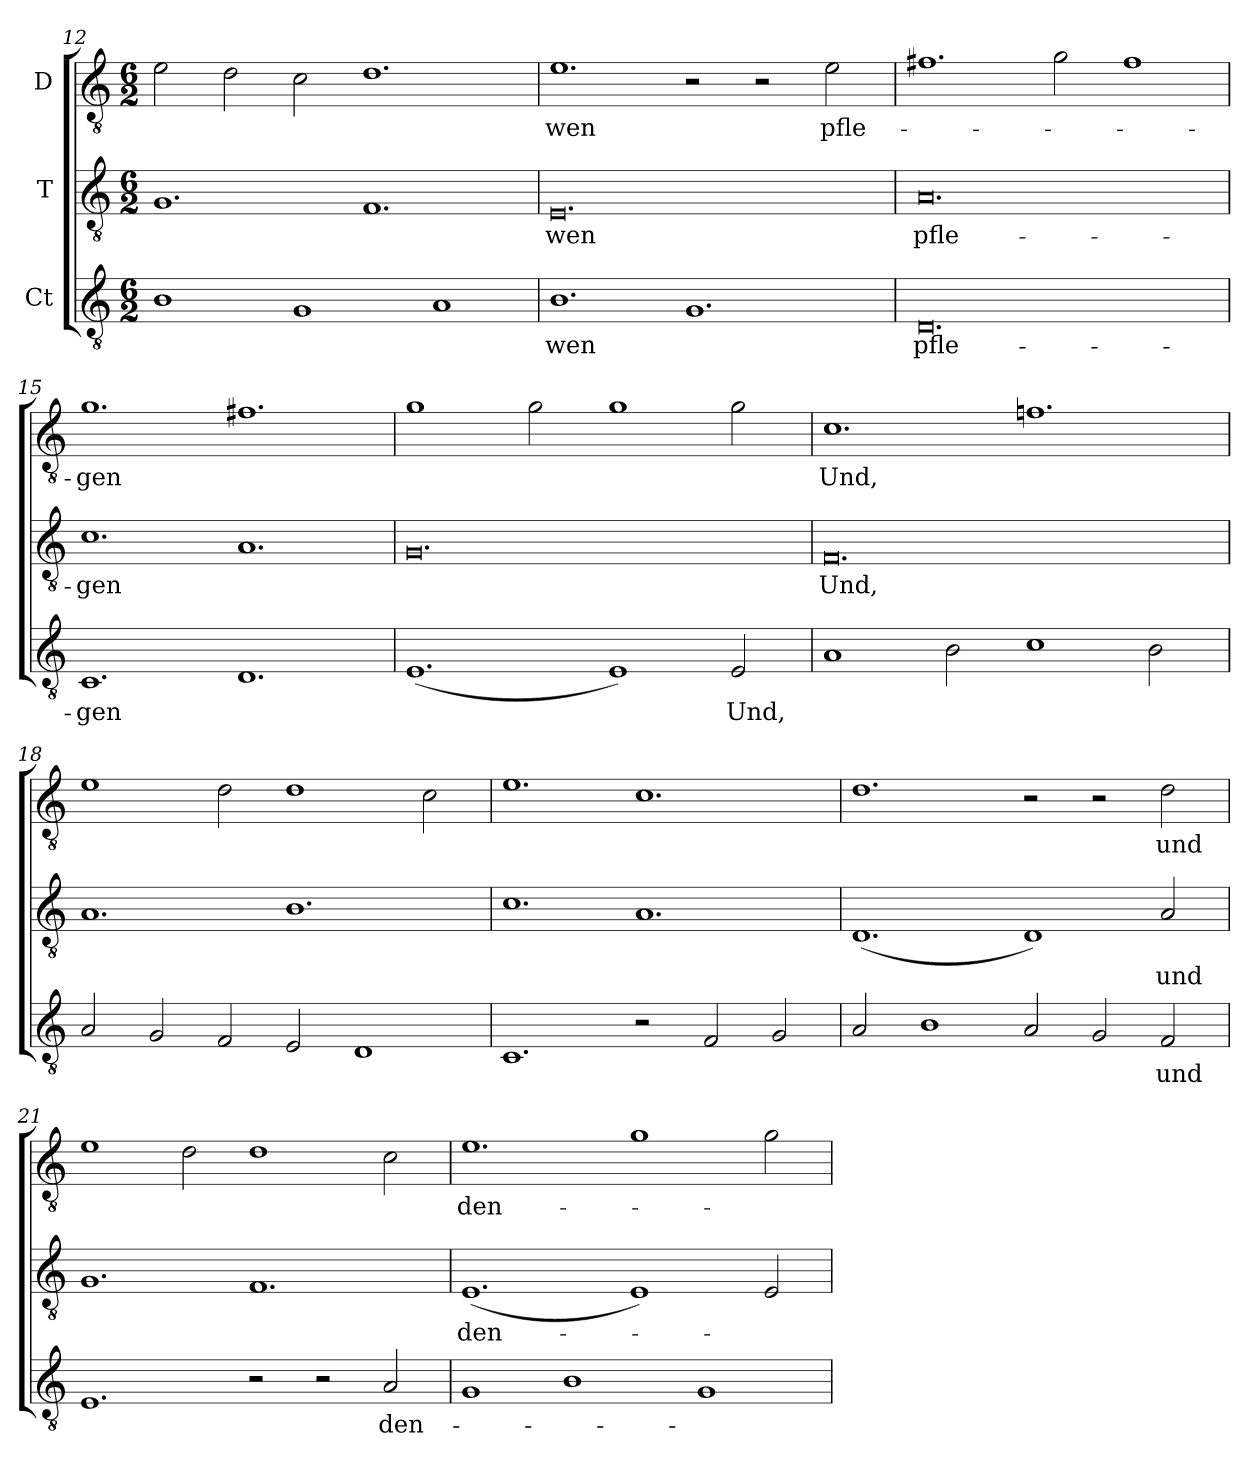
**kern	**text	**kern	**text	**kern	**text
*part3	*part3	*part2	*part2	*part1	*part1
*staff3	*staff3	*staff2	*staff2	*staff1	*staff1
*I"Ct	*	*I"T	*	*I"D	*
*clefGv2	*	*clefGv2	*	*clefGv2	*
*ITrd7c12	*	*ITrd7c12	*	*ITrd7c12	*
*k[]	*	*k[]	*	*k[]	*
*C:	*	*C:	*	*C:	*
*M6/2	*	*M6/2	*	*M6/2	*
=12	=12	=12	=12	=12	=12
1BBi/	.	1.GGi/	.	2Ei\	.
.	.	.	.	2Di\	.
1GGi/	.	.	.	2Ci\	.
.	.	1.FFi/	.	1.Di\	.
1AAi/	.	.	.	.	.
=13	=13	=13	=13	=13	=13
!	!LO:LY:b:color=#000000	!	!	!	!
!	!	!	!LO:LY:b:color=#000000	!	!
!	!	!	!	!	!LO:LY:b:color=#000000
1.BBi/	-wen	0.EEi/	-wen	1.Ei\	-wen
1.GGi/	.	.	.	2r	.
.	.	.	.	2r	.
!	!	!	!	!	!LO:LY:b:color=#000000
.	.	.	.	2Ei\	pfle-
=14	=14	=14	=14	=14	=14
!	!LO:LY:b:color=#000000	!	!	!	!
!	!	!	!LO:LY:b:color=#000000	!	!
0.DDi/	pfle-	0.AAi/	pfle-	1.F#Xi\	.
.	.	.	.	2Gi\	.
.	.	.	.	1F#i\	.
=15	=15	=15	=15	=15	=15
!	!LO:LY:b:color=#000000	!	!	!	!
!	!	!	!LO:LY:b:color=#000000	!	!
!	!	!	!	!	!LO:LY:b:color=#000000
1.CCi/	-gen	1.Ci\	-gen	1.Gi\	-gen
1.DDi/	.	1.AAi/	.	1.F#Xi\	.
!!LO:LB:g=z
=16	=16	=16	=16	=16	=16
(1.EEi/	.	0.GGi/	.	1Gi\	.
.	.	.	.	2Gi\	.
1EEi/)	.	.	.	1Gi\	.
!	!LO:LY:b:color=#000000	!	!	!	!
2EEi/	Und,	.	.	2Gi\	.
=17	=17	=17	=17	=17	=17
!	!	!	!LO:LY:b:color=#000000	!	!
!	!	!	!	!	!LO:LY:b:color=#000000
1AAi/	.	0.FFi/	Und,	1.Ci\	Und,
2BBi\	.	.	.	.	.
1Ci\	.	.	.	1.Fni\	.
2BBi\	.	.	.	.	.
=18	=18	=18	=18	=18	=18
2AAi/	.	1.AAi/	.	1Ei\	.
2GGi/	.	.	.	.	.
2FFi/	.	.	.	2Di\	.
2EEi/	.	1.BBi/	.	1Di\	.
1DDi/	.	.	.	.	.
.	.	.	.	2Ci\	.
=19	=19	=19	=19	=19	=19
1.CCi/	.	1.Ci\	.	1.Ei\	.
2r	.	1.AAi/	.	1.Ci\	.
2FFi/	.	.	.	.	.
2GGi/	.	.	.	.	.
=20	=20	=20	=20	=20	=20
2AAi/	.	(1.DDi/	.	1.Di\	.
1BBi/	.	.	.	.	.
2AAi/	.	1DDi/)	.	2r	.
2GGi/	.	.	.	2r	.
!	!LO:LY:b:color=#000000	!	!	!	!
!	!	!	!LO:LY:b:color=#000000	!	!
!	!	!	!	!	!LO:LY:b:color=#000000
2FFi/	und	2AAi/	und	2Di\	und
!!LO:LB:g=z
=21	=21	=21	=21	=21	=21
1.EEi/	.	1.GGi/	.	1Ei\	.
.	.	.	.	2Di\	.
2r	.	1.FFi/	.	1Di\	.
2r	.	.	.	.	.
!	!LO:LY:b:color=#000000	!	!	!	!
2AAi/	den-	.	.	2Ci\	.
=22	=22	=22	=22	=22	=22
!	!	!	!LO:LY:b:color=#000000	!	!
!	!	!	!	!	!LO:LY:b:color=#000000
1GGi/	.	(1.EEi/	den-	1.Ei\	den-
1BBi/	.	.	.	.	.
.	.	1EEi/)	.	1Gi\	.
1GGi/	.	.	.	.	.
.	.	2EEi/	.	2Gi\	.
=	=	=	=	=	=
*-	*-	*-	*-	*-	*-
